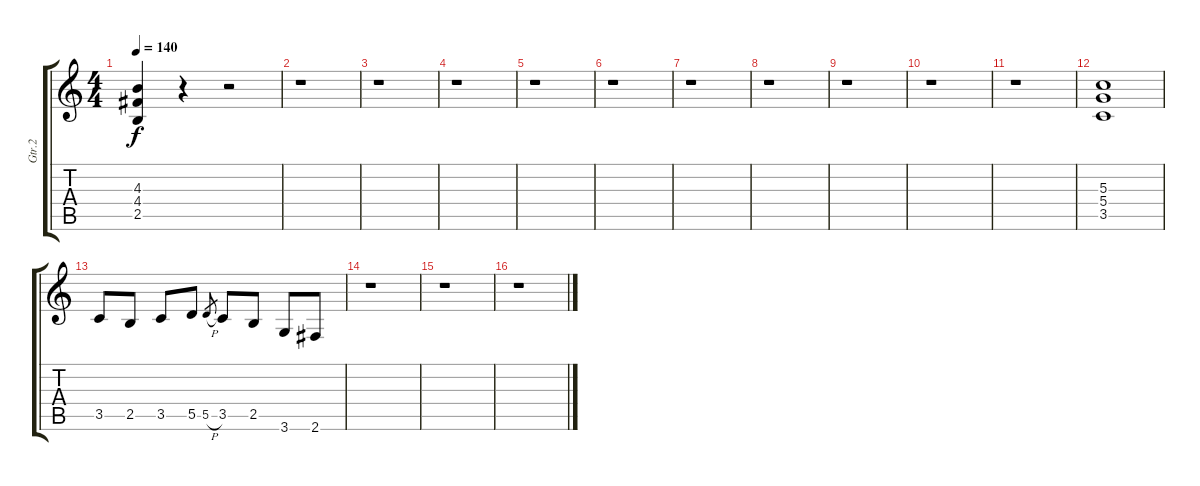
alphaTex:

\track ("Gtr.2" "Gtr.2") {instrument overdrivenguitar}
\staff {score tabs}
\tuning (E4 B3 G3 D3 A2 E2) {hide}
\ts (4 4)
\tempo 140
\clef g2
\ks c
(4.3 4.4 2.5).4{dy f} r.4 r.2 |
r.1 |
r.1 |
r.1 |
r.1 |
r.1 |
r.1 |
r.1 |
r.1 |
r.1 |
r.1 |
(5.3 5.4 3.5).1 |
3.5.8 2.5.8 3.5.8 5.5.8 5.5{h}.8{gr} 3.5.8 2.5.8 3.6.8 2.6.8 |
r.1 |
r.1 |
r.1
